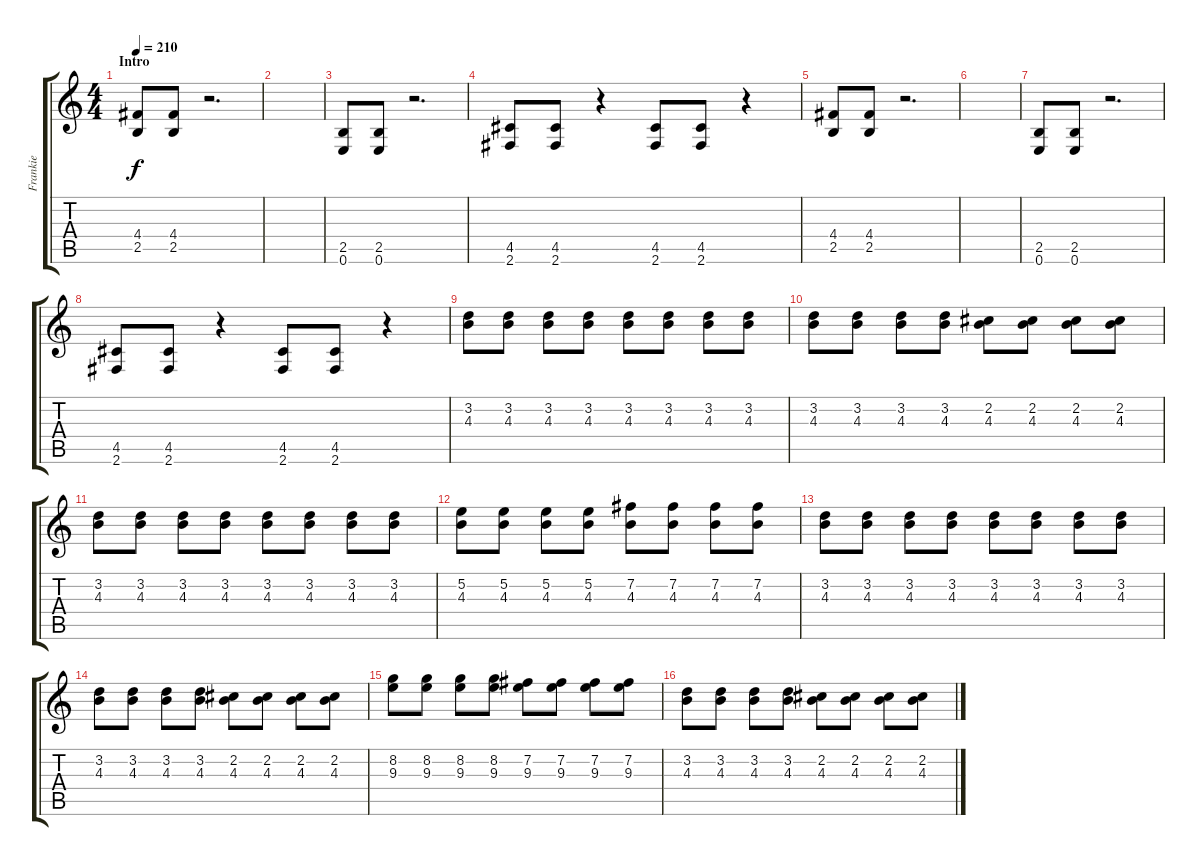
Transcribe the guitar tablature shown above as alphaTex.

\track ("Frankie" "Frankie") {instrument overdrivenguitar}
\staff {score tabs}
\tuning (E4 B3 G3 D3 A2 E2) {hide}
\ts (4 4)
\section ("" "Intro")
\tempo 210
\clef g2
\ks c
(4.4 2.5).8{dy f instrument overdrivenguitar} (4.4 2.5).8 r.2{d} |
|
(2.5 0.6).8 (2.5 0.6).8 r.2{d} |
(4.5 2.6).8 (4.5 2.6).8 r.4 (4.5 2.6).8 (4.5 2.6).8 r.4 |
(4.4 2.5).8 (4.4 2.5).8 r.2{d} |
|
(2.5 0.6).8 (2.5 0.6).8 r.2{d} |
(4.5 2.6).8 (4.5 2.6).8 r.4 (4.5 2.6).8 (4.5 2.6).8 r.4 |
(3.2 4.3).8 (3.2 4.3).8 (3.2 4.3).8 (3.2 4.3).8 (3.2 4.3).8 (3.2 4.3).8 (3.2 4.3).8 (3.2 4.3).8 |
(3.2 4.3).8 (3.2 4.3).8 (3.2 4.3).8 (3.2 4.3).8 (2.2 4.3).8 (2.2 4.3).8 (2.2 4.3).8 (2.2 4.3).8 |
(3.2 4.3).8 (3.2 4.3).8 (3.2 4.3).8 (3.2 4.3).8 (3.2 4.3).8 (3.2 4.3).8 (3.2 4.3).8 (3.2 4.3).8 |
(5.2 4.3).8 (5.2 4.3).8 (5.2 4.3).8 (5.2 4.3).8 (7.2 4.3).8 (7.2 4.3).8 (7.2 4.3).8 (7.2 4.3).8 |
(3.2 4.3).8 (3.2 4.3).8 (3.2 4.3).8 (3.2 4.3).8 (3.2 4.3).8 (3.2 4.3).8 (3.2 4.3).8 (3.2 4.3).8 |
(3.2 4.3).8 (3.2 4.3).8 (3.2 4.3).8 (3.2 4.3).8 (2.2 4.3).8 (2.2 4.3).8 (2.2 4.3).8 (2.2 4.3).8 |
(8.2 9.3).8 (8.2 9.3).8 (8.2 9.3).8 (8.2 9.3).8 (7.2 9.3).8 (7.2 9.3).8 (7.2 9.3).8 (7.2 9.3).8 |
(3.2 4.3).8 (3.2 4.3).8 (3.2 4.3).8 (3.2 4.3).8 (2.2 4.3).8 (2.2 4.3).8 (2.2 4.3).8 (2.2 4.3).8
